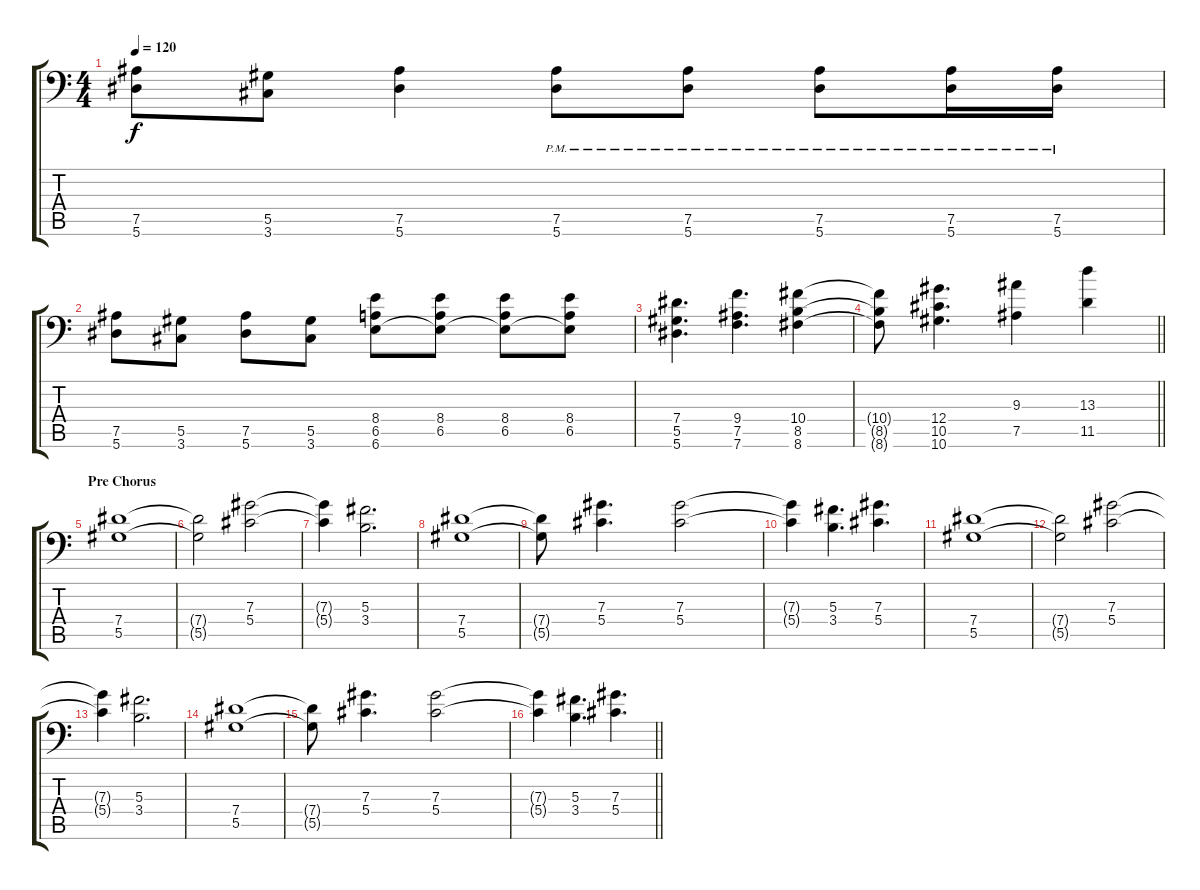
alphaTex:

\track "" {instrument distortionguitar}
\staff {score tabs}
\tuning (Bb3 F3 Db3 Ab2 Eb2 Bb1) {hide}
\ts (4 4)
\tempo 120
\clef f4
\ks c
(7.5 5.6).8{dy f} (5.5 3.6).8 (7.5 5.6).4 (7.5{pm} 5.6{pm}).8 (7.5{pm} 5.6{pm}).8 (7.5{pm} 5.6{pm}).8 (7.5{pm} 5.6{pm}).16 (7.5{pm} 5.6{pm}).16 |
(7.5 5.6).8 (5.5 3.6).8 (7.5 5.6).8 (5.5 3.6).8 (8.4 6.5 6.6).8 (8.4 6.5 6.6{t}).8 (8.4 6.5 6.6{t}).8 (8.4 6.5 6.6{t}).8 |
(7.4 5.5 5.6).4{d} (9.4 7.5 7.6).4{d} (10.4 8.5 8.6).4 |
\barLineRight lightlight
(10.4{t} 8.5{t} 8.6{t}).8 (12.4 10.5 10.6).4{d} (9.3 7.5).4 (13.3 11.5).4 |
\section ("" "Pre Chorus")
(7.4 5.5).1 |
(7.4{t} 5.5{t}).2 (7.3 5.4).2 |
(7.3{t} 5.4{t}).4 (5.3 3.4).2{d} |
(7.4 5.5).1 |
(7.4{t} 5.5{t}).8 (7.3 5.4).4{d} (7.3 5.4).2 |
(7.3{t} 5.4{t}).4 (5.3 3.4).4{d} (7.3 5.4).4{d} |
(7.4 5.5).1 |
(7.4{t} 5.5{t}).2 (7.3 5.4).2 |
(7.3{t} 5.4{t}).4 (5.3 3.4).2{d} |
(7.4 5.5).1 |
(7.4{t} 5.5{t}).8 (7.3 5.4).4{d} (7.3 5.4).2 |
\barLineRight lightlight
(7.3{t} 5.4{t}).4 (5.3 3.4).4{d} (7.3 5.4).4{d}
